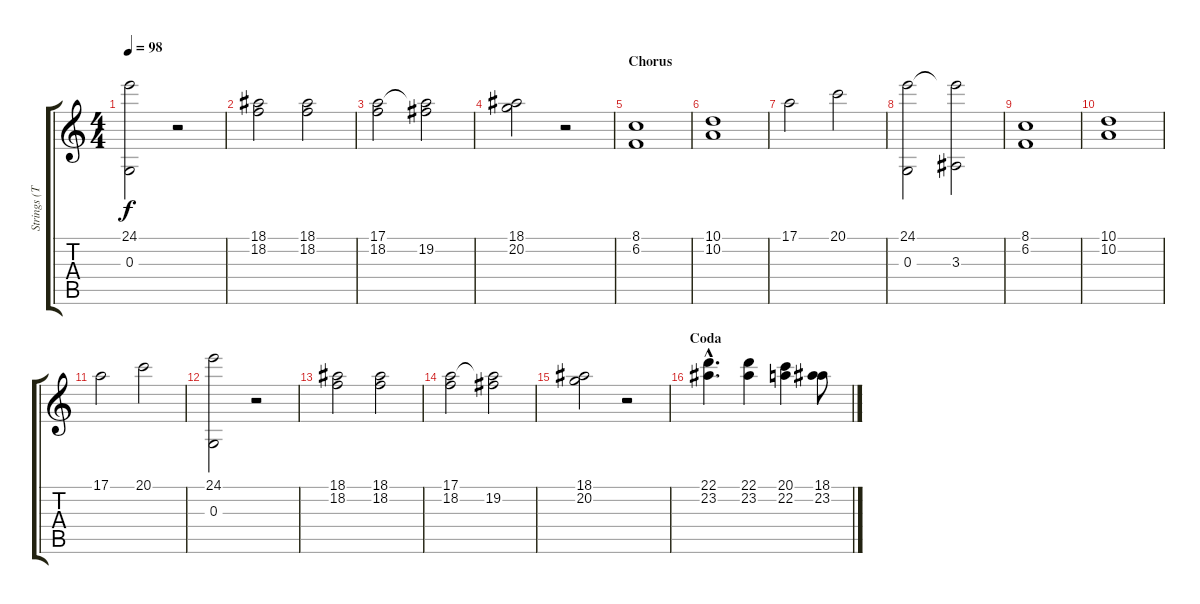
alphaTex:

\track ("Strings (Tremolo)" "Strings (T") {instrument tremolostrings}
\staff {score tabs}
\tuning (E4 B3 G3 D3 A2 E2) {hide}
\ts (4 4)
\tempo 98
\clef g2
\ks c
(24.1 0.3).2{dy f} r.2 |
(18.1 18.2).2 (18.1 18.2).2 |
(17.1 18.2).2 (17.1{t} 19.2).2 |
(18.1 20.2).2 r.2 |
\section ("" "Chorus")
(8.1 6.2).1 |
(10.1 10.2).1 |
17.1.2 20.1.2 |
(24.1 0.3).2 (24.1{t} 3.3).2 |
(8.1 6.2).1 |
(10.1 10.2).1 |
17.1.2 20.1.2 |
(24.1 0.3).2 r.2 |
(18.1 18.2).2 (18.1 18.2).2 |
(17.1 18.2).2 (17.1{t} 19.2).2 |
(18.1 20.2).2 r.2 |
\section ("" "Coda")
(22.1{hac} 23.2{hac}).4{d} (22.1 23.2).4 (20.1 22.2).4 (18.1 23.2).8
